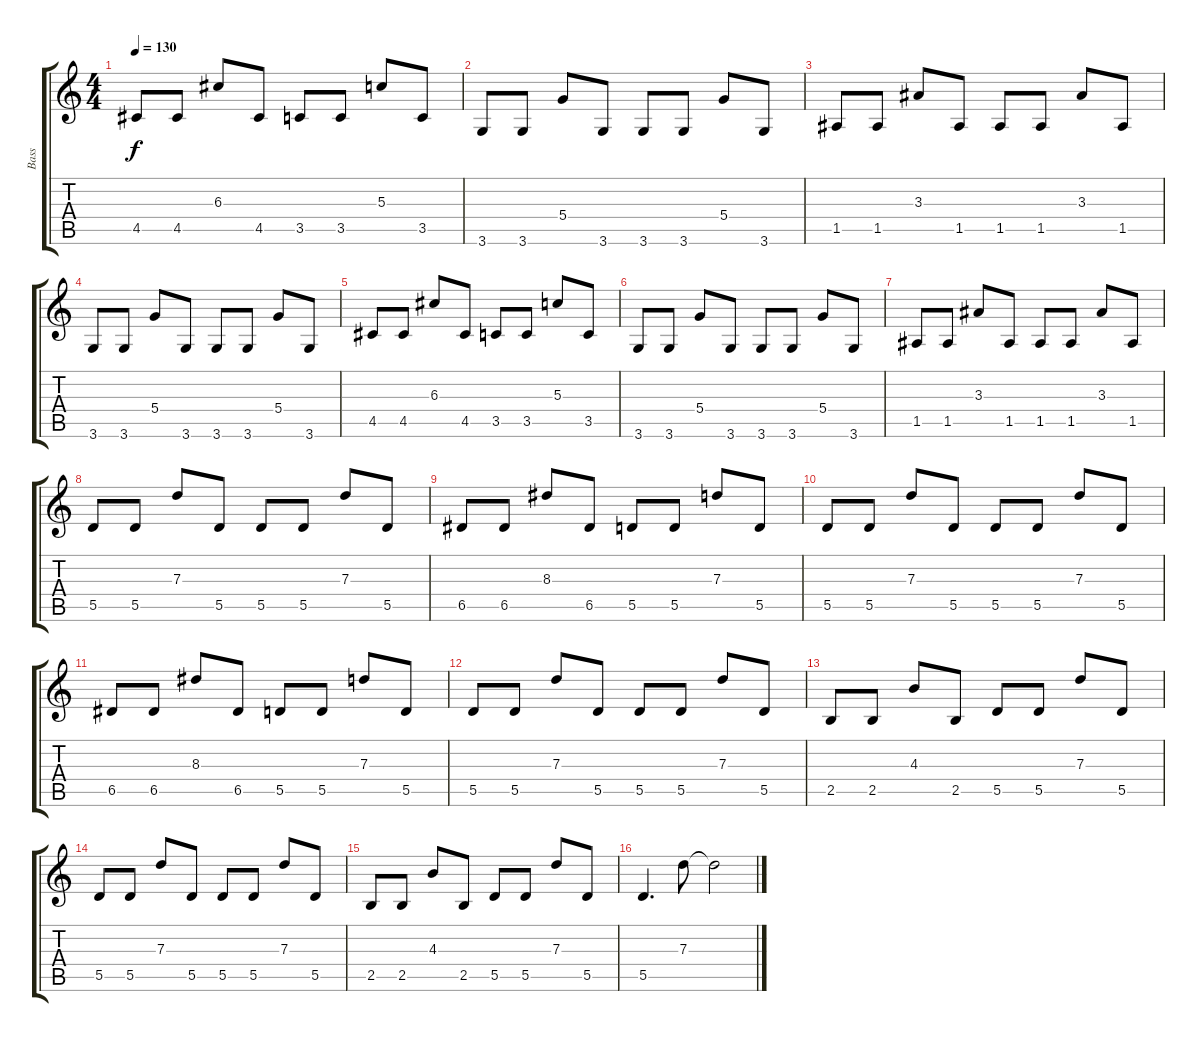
\track ("Bass" "Bass") {instrument electricbasspick}
\staff {score tabs}
\tuning (E4 B3 G3 D3 A2 E2) {hide}
\ts (4 4)
\tempo 130
\clef g2
\ks c
4.5.8{dy f} 4.5.8 6.3.8 4.5.8 3.5.8 3.5.8 5.3.8 3.5.8 |
3.6.8 3.6.8 5.4.8 3.6.8 3.6.8 3.6.8 5.4.8 3.6.8 |
1.5.8 1.5.8 3.3.8 1.5.8 1.5.8 1.5.8 3.3.8 1.5.8 |
3.6.8 3.6.8 5.4.8 3.6.8 3.6.8 3.6.8 5.4.8 3.6.8 |
4.5.8 4.5.8 6.3.8 4.5.8 3.5.8 3.5.8 5.3.8 3.5.8 |
3.6.8 3.6.8 5.4.8 3.6.8 3.6.8 3.6.8 5.4.8 3.6.8 |
1.5.8 1.5.8 3.3.8 1.5.8 1.5.8 1.5.8 3.3.8 1.5.8 |
5.5.8 5.5.8 7.3.8 5.5.8 5.5.8 5.5.8 7.3.8 5.5.8 |
6.5.8 6.5.8 8.3.8 6.5.8 5.5.8 5.5.8 7.3.8 5.5.8 |
5.5.8 5.5.8 7.3.8 5.5.8 5.5.8 5.5.8 7.3.8 5.5.8 |
6.5.8 6.5.8 8.3.8 6.5.8 5.5.8 5.5.8 7.3.8 5.5.8 |
5.5.8 5.5.8 7.3.8 5.5.8 5.5.8 5.5.8 7.3.8 5.5.8 |
2.5.8 2.5.8 4.3.8 2.5.8 5.5.8 5.5.8 7.3.8 5.5.8 |
5.5.8 5.5.8 7.3.8 5.5.8 5.5.8 5.5.8 7.3.8 5.5.8 |
2.5.8 2.5.8 4.3.8 2.5.8 5.5.8 5.5.8 7.3.8 5.5.8 |
5.5.4{d} 7.3.8 7.3{t}.2
